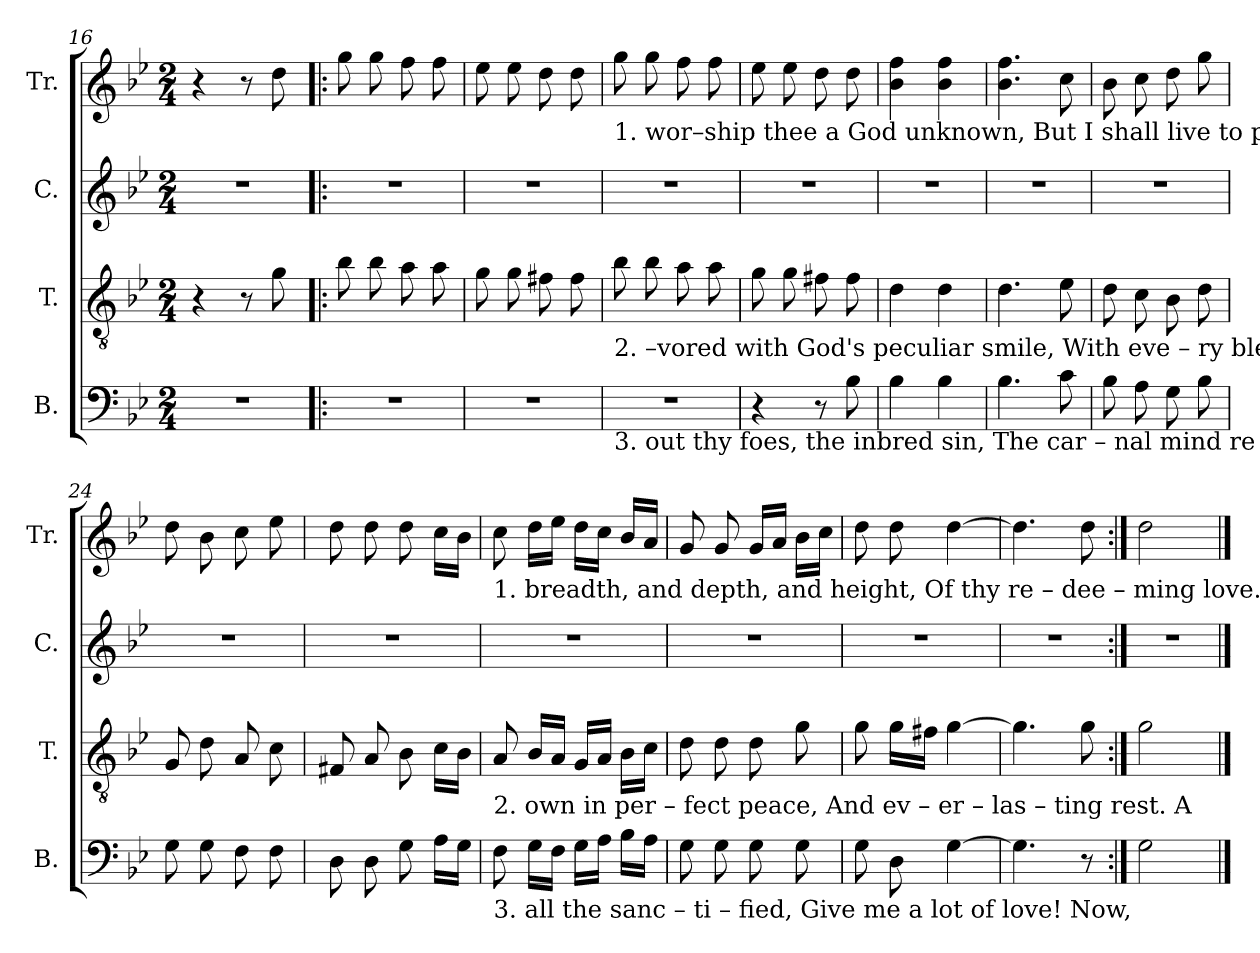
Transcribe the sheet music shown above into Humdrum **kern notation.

**kern	**kern	**kern	**kern
*part4	*part3	*part2	*part1
*staff4	*staff3	*staff2	*staff1
*I"B.	*I"T.	*I"C.	*I"Tr.
*I'B.	*I'T.	*I'C.	*I'Tr.
*clefF4	*clefGv2	*clefG2	*clefG2
*k[b-e-]	*k[b-e-]	*k[b-e-]	*k[b-e-]
*M2/4	*M2/4	*M2/4	*M2/4
=16	=16	=16	=16
2r	4r	2r	4r
.	8r	.	8r
.	8g\	.	8dd\
=17!|:	=17!|:	=17!|:	=17!|:
2r	8b-\	2r	8gg\
.	8b-\	.	8gg\
.	8a\	.	8ff\
.	8a\	.	8ff\
=18	=18	=18	=18
2r	8g\	2r	8ee-\
.	8g\	.	8ee-\
.	8f#X\	.	8dd\
.	8f#\	.	8dd\
!!LO:LB:g=z
=19	=19	=19	=19
!	!	!	!LO:TX:b:t=1.  wor–ship  thee  a  God  unknown,    But     I        shall     live       to    prove  Thy  people's   rest,  and  saint's  de – light,   The length and
!	!LO:TX:b:t=2. –vored  with God's  peculiar  smile,  With  eve  – ry        bles  –  sing  blest;  There  dwells  the  Lord, our  righteousness,  And  keeps  his	!	!
!LO:TX:b:t=3. out   thy   foes,    the   inbred   sin,     The   car  –  nal     mind   re – move,  The  purchase   of   thy   death   di – vide,    And    O     with	!	!	!
2r	8b-\	2r	8gg\
.	8b-\	.	8gg\
.	8a\	.	8ff\
.	8a\	.	8ff\
=20	=20	=20	=20
4r	8g\	2r	8ee-\
.	8g\	.	8ee-\
8r	8f#X\	.	8dd\
8B-\	8f#\	.	8dd\
=21	=21	=21	=21
4B-\	4d\	2r	4b-\ 4ff\
4B-\	4d\	.	4b-\ 4ff\
=22	=22	=22	=22
4.B-\	4.d\	2r	4.b-\ 4.ff\
8c\	8e-\	.	8cc\
=23	=23	=23	=23
8B-\	8d\	2r	8b-\
8A\	8c\	.	8cc\
8G\	8B-\	.	8dd\
8B-\	8d\	.	8gg\
=24	=24	=24	=24
8G\	8G/	2r	8dd\
8G\	8d\	.	8b-\
8F\	8A/	.	8cc\
8F\	8c\	.	8ee-\
=25	=25	=25	=25
8D\	8F#X/	2r	8dd\
8D\	8A/	.	8dd\
8G\	8B-\	.	8dd\
16A\LL	16c\LL	.	16cc\LL
16G\JJ	16B-\JJ	.	16b-\JJ
!!LO:LB:g=z
=26	=26	=26	=26
!	!	!	!LO:TX:b:t=1.  breadth, and  depth, and height,    Of     thy      re   –   dee  – ming    love.                I
!	!LO:TX:b:t=2.   own   in        per   –  fect     peace,   And   ev   –   er    –    las  –  ting    rest.                A	!	!
!LO:TX:b:t=3. all       the       sanc  –  ti  –   fied,     Give   me       a           lot       of        love!            Now,	!	!	!
8F\	8A/	2r	8cc\
16G\LL	16B-/LL	.	16dd\LL
16F\JJ	16A/JJ	.	16ee-\JJ
16G\LL	16G/LL	.	16dd\LL
16A\JJ	16A/JJ	.	16cc\JJ
16B-\LL	16B-\LL	.	16b-/LL
16A\JJ	16c\JJ	.	16a/JJ
=27	=27	=27	=27
8G\	8d\	2r	8g/
8G\	8d\	.	8g/
8G\	8d\	.	16g/LL
.	.	.	16a/JJ
8G\	8g\	.	16b-\LL
.	.	.	16cc\JJ
=28	=28	=28	=28
8G\	8g\	2r	8dd\
8D\	16g\LL	.	8dd\
.	16f#X\JJ	.	.
[4G\	[4g\	.	[4dd\
=29	=29	=29	=29
4.G\]	4.g\]	2r	4.dd\]
8r	8g\	.	8dd\
=30:|!	=30:|!	=30:|!	=30:|!
2G\	2g\	2r	2dd\
==	==	==	==
*-	*-	*-	*-
